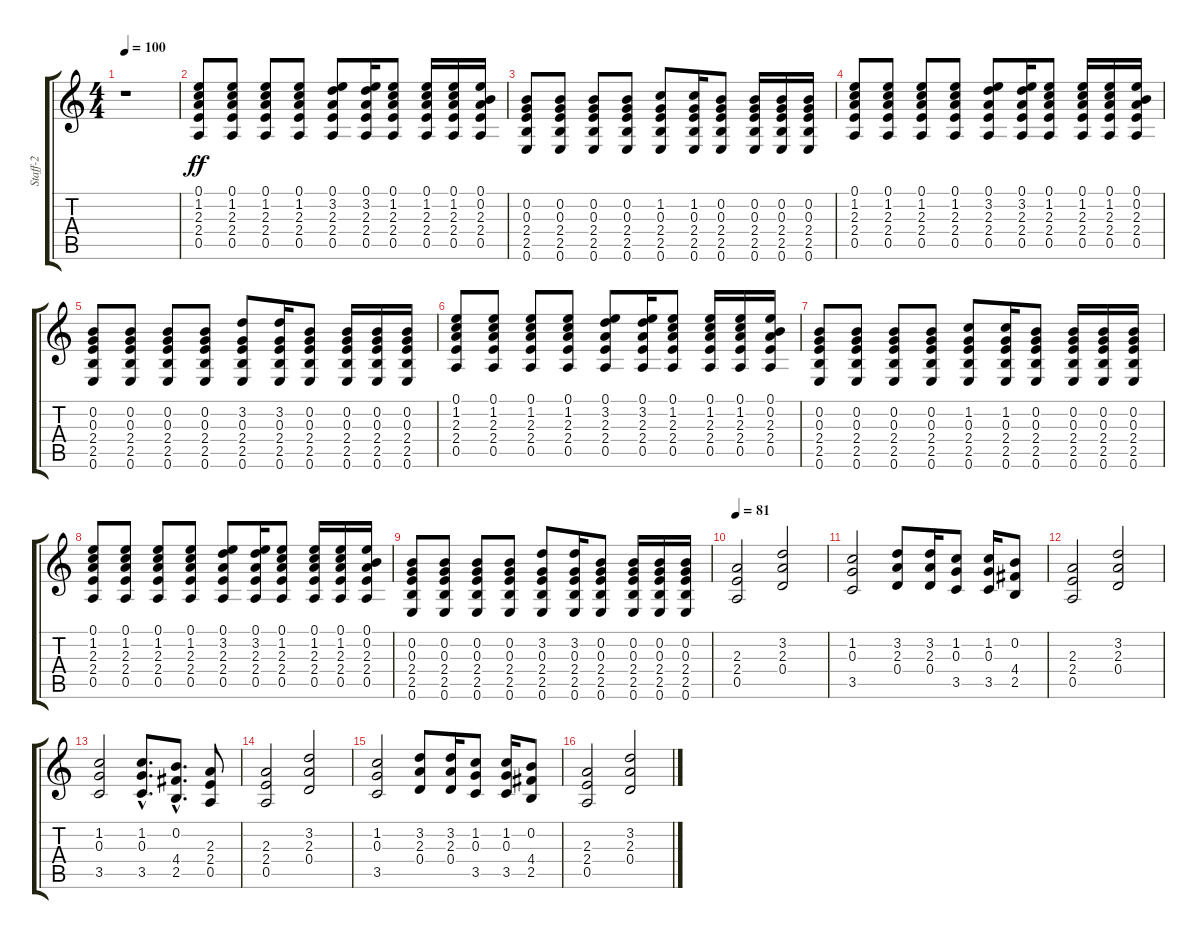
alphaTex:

\track ("Staff-2" "Staff-2") {instrument overdrivenguitar}
\staff {score tabs}
\tuning (E4 B3 G3 D3 A2 E2) {hide}
\ts (4 4)
\tempo 100
\clef g2
\ks c
r.1{dy ff} |
(0.1 1.2 2.3 2.4 0.5).8 (0.1 1.2 2.3 2.4 0.5).8 (0.1 1.2 2.3 2.4 0.5).8 (0.1 1.2 2.3 2.4 0.5).8 (0.1 3.2 2.3 2.4 0.5).8 (0.1 3.2 2.3 2.4 0.5).16 (0.1 1.2 2.3 2.4 0.5).8 (0.1 1.2 2.3 2.4 0.5).16 (0.1 1.2 2.3 2.4 0.5).16 (0.1 0.2 2.3 2.4 0.5).16 |
(0.2 0.3 2.4 2.5 0.6).8 (0.2 0.3 2.4 2.5 0.6).8 (0.2 0.3 2.4 2.5 0.6).8 (0.2 0.3 2.4 2.5 0.6).8 (1.2 0.3 2.4 2.5 0.6).8 (1.2 0.3 2.4 2.5 0.6).16 (0.2 0.3 2.4 2.5 0.6).8 (0.2 0.3 2.4 2.5 0.6).16 (0.2 0.3 2.4 2.5 0.6).16 (0.2 0.3 2.4 2.5 0.6).16 |
(0.1 1.2 2.3 2.4 0.5).8 (0.1 1.2 2.3 2.4 0.5).8 (0.1 1.2 2.3 2.4 0.5).8 (0.1 1.2 2.3 2.4 0.5).8 (0.1 3.2 2.3 2.4 0.5).8 (0.1 3.2 2.3 2.4 0.5).16 (0.1 1.2 2.3 2.4 0.5).8 (0.1 1.2 2.3 2.4 0.5).16 (0.1 1.2 2.3 2.4 0.5).16 (0.1 0.2 2.3 2.4 0.5).16 |
(0.2 0.3 2.4 2.5 0.6).8 (0.2 0.3 2.4 2.5 0.6).8 (0.2 0.3 2.4 2.5 0.6).8 (0.2 0.3 2.4 2.5 0.6).8 (3.2 0.3 2.4 2.5 0.6).8 (3.2 0.3 2.4 2.5 0.6).16 (0.2 0.3 2.4 2.5 0.6).8 (0.2 0.3 2.4 2.5 0.6).16 (0.2 0.3 2.4 2.5 0.6).16 (0.2 0.3 2.4 2.5 0.6).16 |
(0.1 1.2 2.3 2.4 0.5).8 (0.1 1.2 2.3 2.4 0.5).8 (0.1 1.2 2.3 2.4 0.5).8 (0.1 1.2 2.3 2.4 0.5).8 (0.1 3.2 2.3 2.4 0.5).8 (0.1 3.2 2.3 2.4 0.5).16 (0.1 1.2 2.3 2.4 0.5).8 (0.1 1.2 2.3 2.4 0.5).16 (0.1 1.2 2.3 2.4 0.5).16 (0.1 0.2 2.3 2.4 0.5).16 |
(0.2 0.3 2.4 2.5 0.6).8 (0.2 0.3 2.4 2.5 0.6).8 (0.2 0.3 2.4 2.5 0.6).8 (0.2 0.3 2.4 2.5 0.6).8 (1.2 0.3 2.4 2.5 0.6).8 (1.2 0.3 2.4 2.5 0.6).16 (0.2 0.3 2.4 2.5 0.6).8 (0.2 0.3 2.4 2.5 0.6).16 (0.2 0.3 2.4 2.5 0.6).16 (0.2 0.3 2.4 2.5 0.6).16 |
(0.1 1.2 2.3 2.4 0.5).8 (0.1 1.2 2.3 2.4 0.5).8 (0.1 1.2 2.3 2.4 0.5).8 (0.1 1.2 2.3 2.4 0.5).8 (0.1 3.2 2.3 2.4 0.5).8 (0.1 3.2 2.3 2.4 0.5).16 (0.1 1.2 2.3 2.4 0.5).8 (0.1 1.2 2.3 2.4 0.5).16 (0.1 1.2 2.3 2.4 0.5).16 (0.1 0.2 2.3 2.4 0.5).16 |
(0.2 0.3 2.4 2.5 0.6).8 (0.2 0.3 2.4 2.5 0.6).8 (0.2 0.3 2.4 2.5 0.6).8 (0.2 0.3 2.4 2.5 0.6).8 (3.2 0.3 2.4 2.5 0.6).8 (3.2 0.3 2.4 2.5 0.6).16 (0.2 0.3 2.4 2.5 0.6).8 (0.2 0.3 2.4 2.5 0.6).16 (0.2 0.3 2.4 2.5 0.6).16 (0.2 0.3 2.4 2.5 0.6).16 |
\tempo 81
(2.3 2.4 0.5).2 (3.2 2.3 0.4).2 |
(1.2 0.3 3.5).2 (3.2 2.3 0.4).8 (3.2 2.3 0.4).16 (1.2 0.3 3.5).8 (1.2 0.3 3.5).16 (0.2 4.4 2.5).8 |
(2.3 2.4 0.5).2 (3.2 2.3 0.4).2 |
(1.2 0.3 3.5).2 (1.2{hac} 0.3{hac} 3.5{hac}).8{d} (0.2{hac} 4.4{hac} 2.5{hac}).8{d} (2.3 2.4 0.5).8 |
(2.3 2.4 0.5).2 (3.2 2.3 0.4).2 |
(1.2 0.3 3.5).2 (3.2 2.3 0.4).8 (3.2 2.3 0.4).16 (1.2 0.3 3.5).8 (1.2 0.3 3.5).16 (0.2 4.4 2.5).8 |
(2.3 2.4 0.5).2 (3.2 2.3 0.4).2
